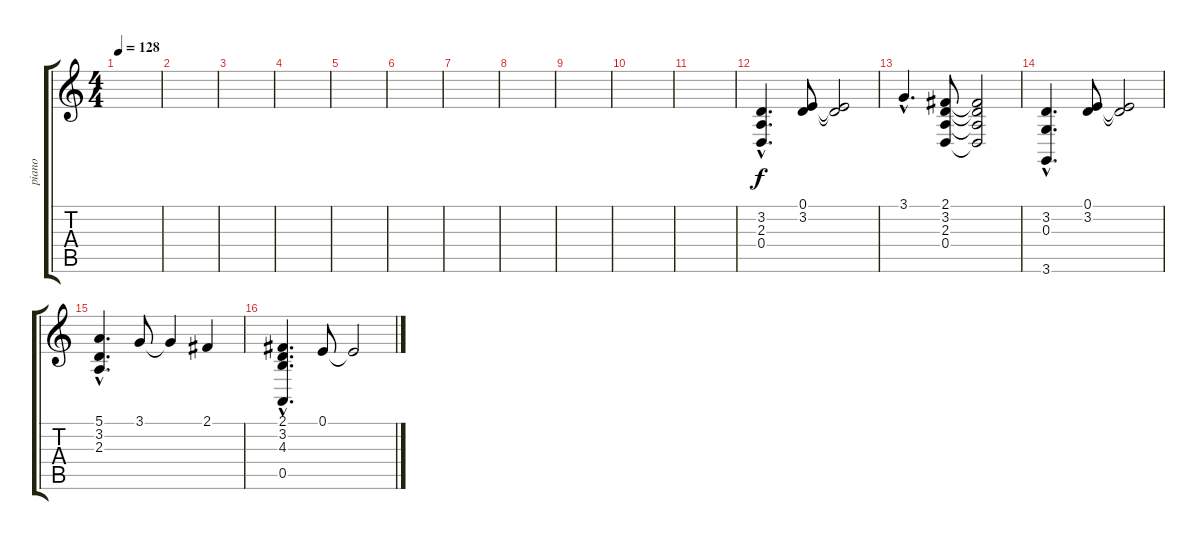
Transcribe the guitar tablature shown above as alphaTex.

\track ("piano" "piano") {instrument stringensemble1}
\staff {score tabs}
\tuning (E4 B3 G3 D3 A2 E2) {hide}
\ts (4 4)
\tempo 128
\clef g2
\ks c
|
|
|
|
|
|
|
|
|
|
|
(3.2{hac} 2.3{hac} 0.4{hac}).4{d} (0.1 3.2).8 (0.1{t} 3.2{t}).2 |
3.1{hac}.4{d} (2.1 3.2 2.3 0.4).8 (2.1{t} 3.2{t} 2.3{t} 0.4{t}).2 |
(3.2{hac} 0.3{hac} 3.6{hac}).4{d} (0.1 3.2).8 (0.1{t} 3.2{t}).2 |
(5.1{hac} 3.2{hac} 2.3{hac}).4{d} 3.1.8 3.1{t}.4 2.1.4 |
(2.1{hac} 3.2{hac} 4.3{hac} 0.5{hac}).4{d} 0.1.8 0.1{t}.2
